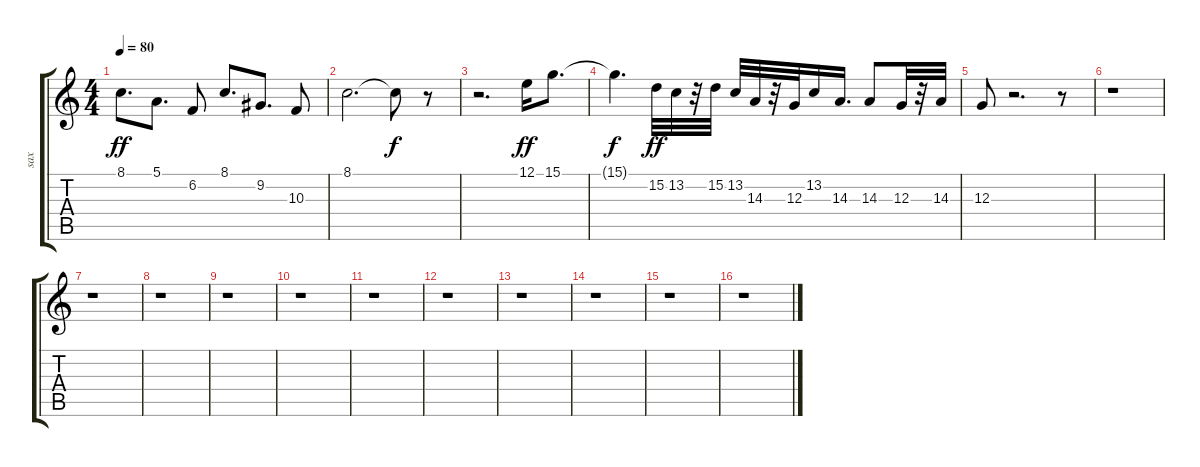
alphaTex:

\track ("sax" "sax") {instrument altosax}
\staff {score tabs}
\tuning (E4 B3 G3 D3 A2 E2) {hide}
\ts (4 4)
\tempo 80
\clef g2
\ks c
8.1.8{d dy ff} 5.1.8{d} 6.2.8 8.1.8{d} 9.2.8{d} 10.3.8 |
8.1.2{d} 8.1{t}.8{dy f} r.8 |
r.2{d} 12.1.16{dy ff} 15.1.8{d} |
15.1{t}.4{d dy f} 15.2.32{dy ff} 13.2.32 r.32 15.2.32 13.2.32 14.3.32 r.32 12.3.32 13.2.16 14.3.16{d} 14.3.8 12.3.32 r.32 14.3.32 |
12.3.8 r.2{d} r.8 |
r.1 |
r.1 |
r.1 |
r.1 |
r.1 |
r.1 |
r.1 |
r.1 |
r.1 |
r.1 |
r.1
